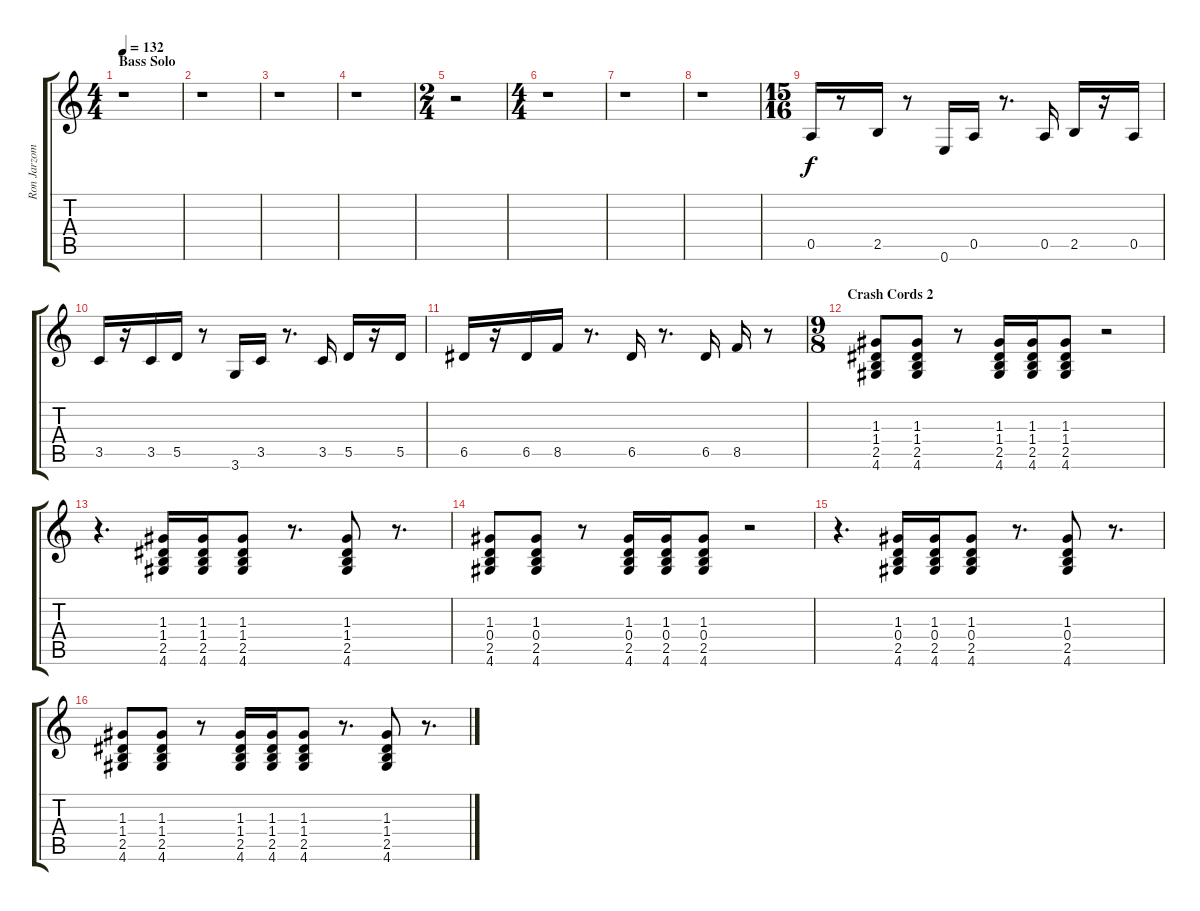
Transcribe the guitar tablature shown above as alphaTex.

\track ("Ron Jarzombek (Rhythm Guitar)" "Ron Jarzom") {instrument distortionguitar}
\staff {score tabs}
\tuning (E4 B3 G3 D3 A2 E2) {hide}
\ts (4 4)
\section ("" "Bass Solo")
\tempo 132
\clef g2
\ks c
r.1{dy f} |
r.1 |
r.1 |
r.1 |
\ts (2 4)
r.2 |
\ts (4 4)
r.1 |
r.1 |
r.1 |
\ts (15 16)
0.5.16 r.8 2.5.16 r.8 0.6.16 0.5.16 r.8{d} 0.5.16 2.5.16 r.16 0.5.16 |
3.5.16 r.16 3.5.16 5.5.16 r.8 3.6.16 3.5.16 r.8{d} 3.5.16 5.5.16 r.16 5.5.16 |
6.5.16 r.16 6.5.16 8.5.16 r.8{d} 6.5.16 r.8{d} 6.5.16 8.5.16 r.8 |
\ts (9 8)
\section ("" "Crash Cords 2")
(1.3 1.4 2.5 4.6).8 (1.3 1.4 2.5 4.6).8 r.8 (1.3 1.4 2.5 4.6).16 (1.3 1.4 2.5 4.6).16 (1.3 1.4 2.5 4.6).8 r.2 |
r.4{d} (1.3 1.4 2.5 4.6).16 (1.3 1.4 2.5 4.6).16 (1.3 1.4 2.5 4.6).8 r.8{d} (1.3 1.4 2.5 4.6).8 r.8{d} |
(1.3 0.4 2.5 4.6).8 (1.3 0.4 2.5 4.6).8 r.8 (1.3 0.4 2.5 4.6).16 (1.3 0.4 2.5 4.6).16 (1.3 0.4 2.5 4.6).8 r.2 |
r.4{d} (1.3 0.4 2.5 4.6).16 (1.3 0.4 2.5 4.6).16 (1.3 0.4 2.5 4.6).8 r.8{d} (1.3 0.4 2.5 4.6).8 r.8{d} |
(1.3 1.4 2.5 4.6).8 (1.3 1.4 2.5 4.6).8 r.8 (1.3 1.4 2.5 4.6).16 (1.3 1.4 2.5 4.6).16 (1.3 1.4 2.5 4.6).8 r.8{d} (1.3 1.4 2.5 4.6).8 r.8{d}
